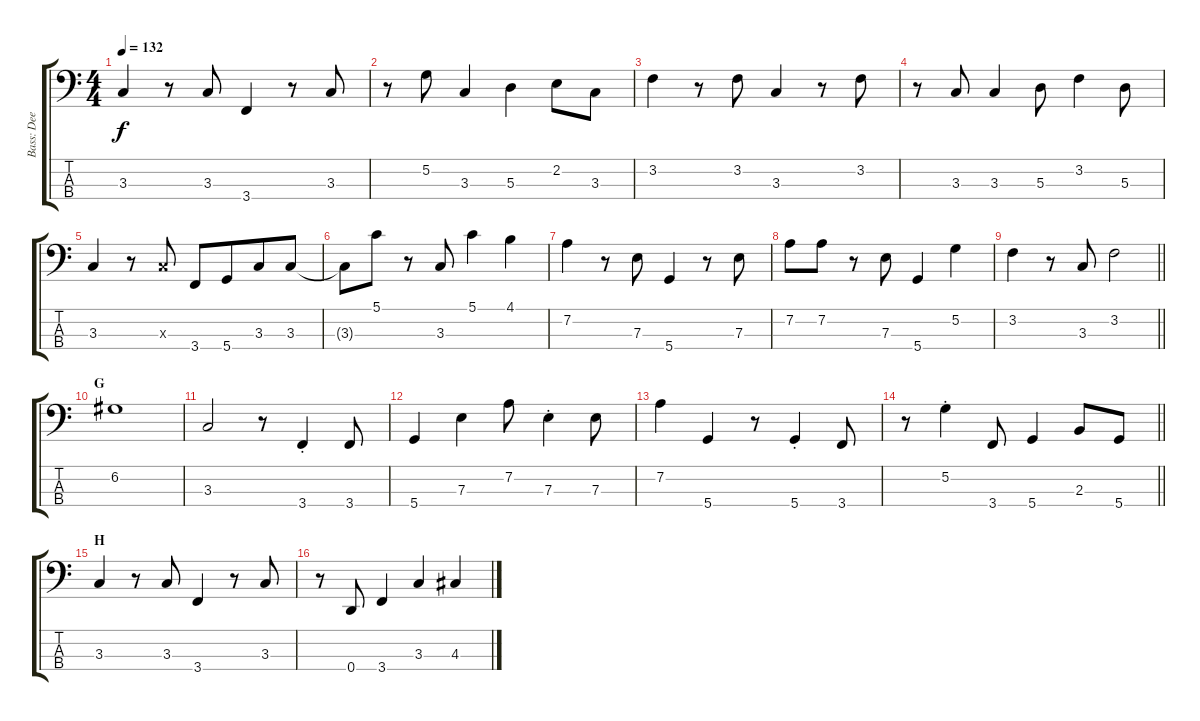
\track ("Bass: Dee Murray" "Bass: Dee ") {instrument electricbassfinger}
\staff {score tabs}
\tuning (G2 D2 A1 D1) {hide}
\ts (4 4)
\tempo 132
\clef f4
\ks c
3.3.4{dy f} r.8 3.3.8 3.4.4 r.8 3.3.8 |
r.8 5.2.8 3.3.4 5.3.4 2.2.8 3.3.8 |
3.2.4 r.8 3.2.8 3.3.4 r.8 3.2.8 |
r.8 3.3.8 3.3.4 5.3.8 3.2.4 5.3.8 |
3.3.4 r.8 3.3{x}.8{beam split} 3.4.8 5.4.8{beam merge} 3.3.8 3.3.8 |
3.3{t}.8 5.1.8 r.8 3.3.8 5.1.4 4.1.4 |
7.2.4 r.8 7.3.8 5.4.4 r.8 7.3.8 |
7.2.8 7.2.8 r.8 7.3.8 5.4.4 5.2.4 |
\barLineRight lightlight
3.2.4 r.8 3.3.8 3.2.2 |
\section ("" "G")
6.2.1 |
3.3.2 r.8 3.4{st}.4 3.4.8 |
5.4.4 7.3.4 7.2.8 7.3{st}.4 7.3.8 |
7.2.4 5.4.4 r.8 5.4{st}.4 3.4.8 |
\barLineRight lightlight
r.8 5.2{st}.4 3.4.8 5.4.4 2.3.8 5.4.8 |
\section ("" "H")
3.3.4 r.8 3.3.8 3.4.4 r.8 3.3.8 |
r.8 0.4.8 3.4.4 3.3.4 4.3.4
